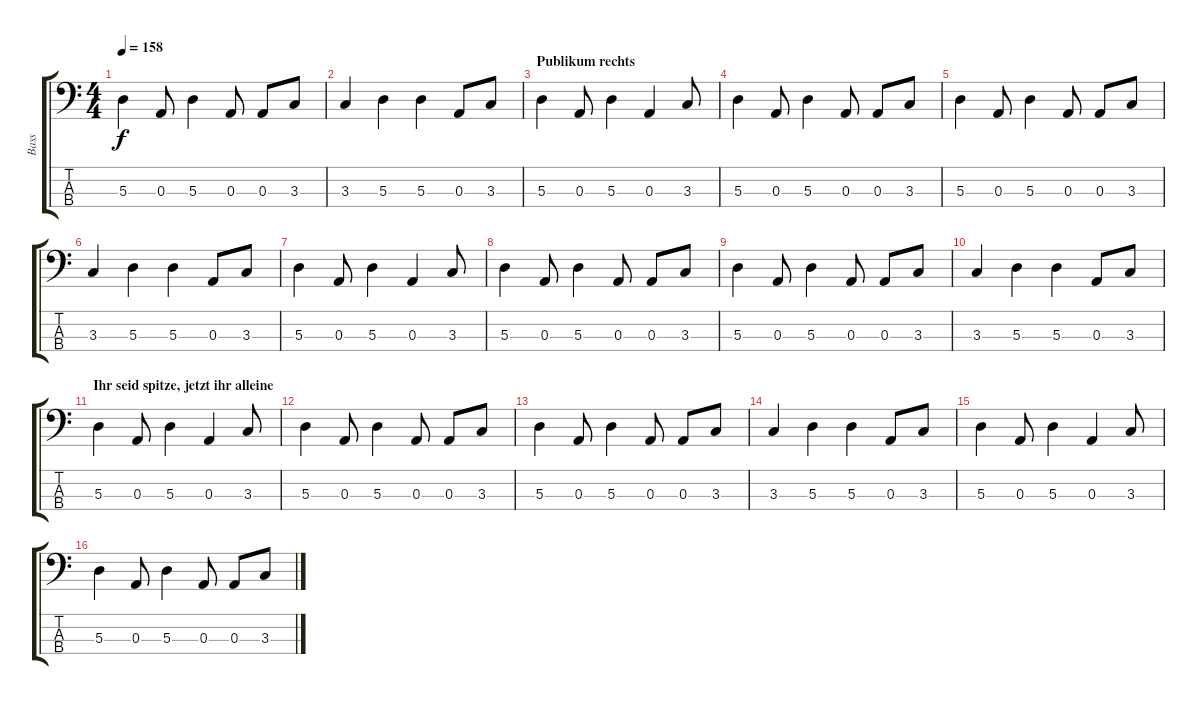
\track ("Bass" "Bass") {instrument electricbassfinger}
\staff {score tabs}
\tuning (G2 D2 A1 D1) {hide}
\ts (4 4)
\tempo 158
\clef f4
\ks c
5.3.4{dy f} 0.3.8 5.3.4 0.3.8 0.3.8 3.3.8 |
3.3.4 5.3.4 5.3.4 0.3.8 3.3.8 |
\section ("" "Publikum rechts")
5.3.4 0.3.8 5.3.4 0.3.4 3.3.8 |
5.3.4 0.3.8 5.3.4 0.3.8 0.3.8 3.3.8 |
5.3.4 0.3.8 5.3.4 0.3.8 0.3.8 3.3.8 |
3.3.4 5.3.4 5.3.4 0.3.8 3.3.8 |
5.3.4 0.3.8 5.3.4 0.3.4 3.3.8 |
5.3.4 0.3.8 5.3.4 0.3.8 0.3.8 3.3.8 |
5.3.4 0.3.8 5.3.4 0.3.8 0.3.8 3.3.8 |
3.3.4 5.3.4 5.3.4 0.3.8 3.3.8 |
\section ("" "Ihr seid spitze, jetzt ihr alleine")
5.3.4 0.3.8 5.3.4 0.3.4 3.3.8 |
5.3.4 0.3.8 5.3.4 0.3.8 0.3.8 3.3.8 |
5.3.4 0.3.8 5.3.4 0.3.8 0.3.8 3.3.8 |
3.3.4 5.3.4 5.3.4 0.3.8 3.3.8 |
5.3.4 0.3.8 5.3.4 0.3.4 3.3.8 |
5.3.4 0.3.8 5.3.4 0.3.8 0.3.8 3.3.8
